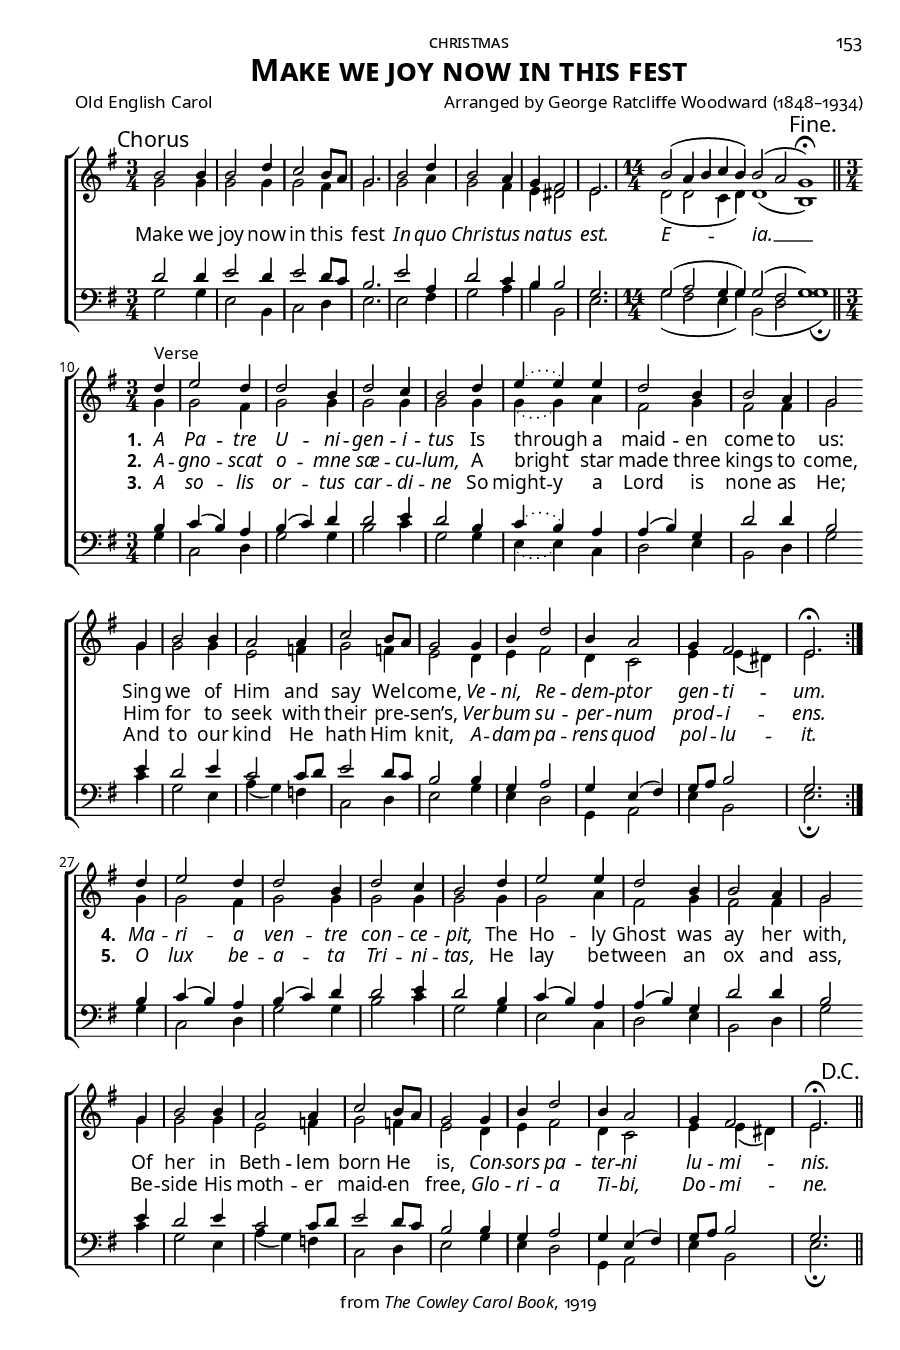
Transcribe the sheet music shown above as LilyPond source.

\version "2.14.2"
\include "util.ly"
\header {
  title = \markup{\override #'(font-name . "Garamond Premier Pro Semibold"){ \abs-fontsize #15 \smallCapsOldStyle"Make we joy now in this fest"}}
  poet = \markup\oldStyleNum"Old English Carol"
  %composer = \markup\oldStyleNum"Old English Carol"
  composer = \markup\oldStyleNum"Arranged by George Ratcliffe Woodward (1848–1934)"
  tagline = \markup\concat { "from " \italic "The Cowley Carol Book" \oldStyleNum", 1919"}
}
\paper {
  %print-all-headers = ##t
  paper-height = 9\in
  paper-width = 6\in
  indent = 0\in
  %system-system-spacing = #'((basic-distance . 10) (padding . 0))
  system-system-spacing =
    #'((basic-distance . 0)
       (minimum-distance . 0)
       (padding . -5)
       (stretchability . 100))
  ragged-last-bottom = ##f
  ragged-bottom = ##f
  two-sided = ##t
  inner-margin = 0.5\in
  outer-margin = 0.25\in
  top-margin = 0.25\in
  bottom-margin = 0.25\in
  first-page-number = #153
  print-first-page-number = ##t
  headerLine = \markup{\override #'(font-name . "Garamond Premier Pro") \smallCapsOldStyle"christmas"}
  oddHeaderMarkup = \markup\fill-line{
     \override #'(font-name . "Garamond Premier Pro")\abs-fontsize #8.5
     \combine 
        \fill-line{"" \on-the-fly #print-page-number-check-first
        \oldStylePageNum""
        }
        \fill-line{\headerLine}
  }
  evenHeaderMarkup = \markup {
     \override #'(font-name . "Garamond Premier Pro")\abs-fontsize #8.5
     \combine
        \on-the-fly #print-page-number-check-first
        \oldStylePageNum""
        \fill-line{\headerLine}
  }
}
#(set-global-staff-size 15) \paper{ #(define fonts (make-pango-font-tree "GoudyOlSt BT" "Garamond Premier Pro" "Garamond Premier Pro" (/ 15 20))) }
%6.14 #(set-global-staff-size 14.7) \paper{ #(define fonts (make-pango-font-tree "Garamond Premier Pro" "Garamond Premier Pro" "Garamond Premier Pro" (/ 14.7 20))) }
global = {
  \key g \major
  \time 3/4
  \autoBeamOff
  \override DynamicLineSpanner #'staff-padding = #0.0
  \override DynamicLineSpanner #'Y-extent = #'(-1 . 1)
}

sopMusic = \relative c' {
  \once \override Score.RehearsalMark #'self-alignment-X = #LEFT
  \mark "Chorus"
  \repeat volta 3 {
    b'2 b4 |
    b2 d4 |
    c2 b8[ a] |
    g2. |
    b2 d4 |
    b2 a4 |
    
    g4 fis2 |
    e2. |
    \time 14/4
    \partial 4*14 b'2( a4 b c b) b2( a g1\fermata) \bar "||"
    \once \override Score.RehearsalMark #'break-visibility = #end-of-line-visible
    \once \override Score.RehearsalMark #'self-alignment-X = #RIGHT
    \mark "Fine." 
    \time 3/4 \break
    
    \partial 4 d'4^"Verse" |
    e2 d4 |
    d2 b4 |
    d2 c4 |
    b2 d4 |
    \slurDotted
    e4( e) e4 |
    
    \slurSolid
    d2 b4 |
    b2 a4 |
    g2 \bar""\break g4 |
    b2 b4 |
    a2 a4 |
    
    c2 b8[ a] |
    g2 g4 |
    b4 d2 |
    b4 a2 |
    g4 fis2 |
    e2.\fermata 
    \break
  }
  
  
  \partial 4 d'4 |
  e2 d4 |
  d2 b4 |
  d2 c4 |
  b2 d4 |
  e2 e4 |
  
  d2 b4 |
  b2 a4 |
  g2 \bar""\break g4 |
  b2 b4 |
  a2 a4 |
  
  c2 b8[ a] |
  g2 g4 |
  b4 d2 |
  b4 a2 |
  g4 fis2 |
  e2.\fermata
  \once \override Score.RehearsalMark #'break-visibility = #end-of-line-visible
  \once \override Score.RehearsalMark #'self-alignment-X = #RIGHT
  \mark "D.C." \bar "||" \break
}
sopWords = \lyricmode {
  
}

altoMusic = \relative c' {
  g'2 g4 |
  g2 g4 |
  g2 fis4 |
  g2. |
  g2 a4 |
  g2 fis4 |
  
  e4 dis2 |
  e2. |
  \time 14/4
  \partial 4*14 d2( d c4 d) d1( b) \bar "||"
  \time 3/4
  
  \partial 4 g'4 |
  g2 fis4 |
  g2 g4 |
  g2 g4 |
  g2 g4 |
  \slurDotted
  g4( g) a4 |
  
  \slurSolid
  fis2 g4 |
  fis2 fis4 |
  g2 g4 |
  g2 g4 |
  e2 f4 |
  
  g2 f4 |
  e2 d4 |
  e4 fis2 |
  d4 c2 |
  e4 e( dis) e2.
  
  
  
  \partial 4 g4 |
  g2 fis4 |
  g2 g4 |
  g2 g4 |
  g2 g4 |
  g2 a4 |
  
  fis2 g4 |
  fis2 fis4 |
  g2 g4 |
  g2 g4 |
  e2 f4 |
  
  g2 f4 |
  e2 d4 |
  e4 fis2 |
  d4 c2 |
  e4 e( dis) e2. \bar "||"
}
altoWords = \lyricmode {
  \dropLyricsV
  Make we joy now in this fest
  \markup\italic In \markup\italic quo \markup\italic Chris -- \markup\italic tus \markup\italic na -- \markup\italic tus \markup\italic est.
  \markup\italic E -- \markup\italic ia. __
  
  \set stanza = #"1. "
  \markup\italic A \markup\italic Pa -- \markup\italic tre \markup\italic U -- \markup\italic ni -- \markup\italic gen -- \markup\italic i -- \markup\italic tus
  Is through a maid -- en come to us:
  Sing we of Him and say Wel -- come,
  \markup\italic Ve -- \markup\italic ni, \markup\italic Re -- \markup\italic dem -- \markup\italic ptor
  \set associatedVoice = "sopranos"
  \markup\italic gen -- \markup\italic ti -- \markup\italic um.
  
  
  \set stanza = #"4. "
  \unset associatedVoice
  \markup\italic Ma -- \markup\italic ri -- \markup\italic a \markup\italic ven -- \markup\italic tre \markup\italic con -- \markup\italic ce -- \markup\italic pit,
  The Ho -- ly Ghost was ay her with,
  Of her in Beth -- lem born He is,
  \markup\italic Con -- \markup\italic sors \markup\italic pa -- \markup\italic ter -- \markup\italic ni
  \set associatedVoice = "sopranos"
  \markup\italic lu -- \markup\italic mi -- \markup\italic nis.
}
altoWordsII = \lyricmode {
  \dropLyricsV
  \repeat unfold 16{\skip1}
  \set stanza = #"2. "
  \markup\italic A -- \markup\italic gno -- \markup\italic scat \markup\italic o -- \markup\italic mne \markup\italic sæ -- \markup\italic cu -- \markup\italic lum,
  A bright star made three kings to come,
  Him for to seek with their pre -- sen’s,
  \markup\italic Ver -- \markup\italic bum \markup\italic su -- \markup\italic per -- \markup\italic num
  \set associatedVoice = "sopranos"
  \markup\italic prod -- \markup\italic i -- \markup\italic ens.
  
  
  \set stanza = #"5. "
  \unset associatedVoice
  \markup\italic O \markup\italic lux \markup\italic be -- \markup\italic a -- \markup\italic ta \markup\italic Tri -- \markup\italic ni -- \markup\italic tas,
  He lay be -- tween an ox and ass,
  Be -- side His moth -- er maid -- en free,
  \markup\italic Glo -- \markup\italic ri -- \markup\italic a \markup\italic Ti -- \markup\italic bi,
  \set associatedVoice = "sopranos"
  \markup\italic Do -- \markup\italic mi -- \markup\italic ne.
}
altoWordsIII = \lyricmode {
  \dropLyricsV
  \repeat unfold 16{\skip1}
  \set stanza = #"3. "
  \markup\italic A \markup\italic so -- \markup\italic lis \markup\italic or -- \markup\italic tus \markup\italic car -- \markup\italic di -- \markup\italic ne
  \set ignoreMelismata = ##t
  So might -- y a Lord is none as He;
  \unset ignoreMelismata
  And to our kind He hath Him knit,
  \markup\italic A -- \markup\italic dam \markup\italic pa -- \markup\italic rens \markup\italic quod
  \set associatedVoice = "sopranos"
  \markup\italic pol -- \markup\italic lu -- \markup\italic it.
}
altoWordsIV = \lyricmode {
  \repeat unfold 16{\skip1}
}
altoWordsV = \lyricmode {
  \repeat unfold 16{\skip1}
}
altoWordsVI = \lyricmode {
  \set stanza = #"6. "
  \set ignoreMelismata = ##t
}
tenorMusic = \relative c' {
  d2 d4 |
  e2 d4 |
  e2 d8[ c] |
  b2. |
  e2 a,4 |
  d2 c4 |
  
  b4 b2 |
  g2. |
  \time 14/4
  \partial 4*14 g2( a g4 g) g2( fis g1) \bar "||"
  \time 3/4
  
  \partial 4 b4 |
  c( b) a |
  b( c) d |
  d2 e4 |
  d2 b4 |
  \slurDotted
  c( b) a |
  
  \slurSolid
  a( b) g |
  d'2 d4 |
  b2 e4 |
  d2 e4 |
  c2 c8[ d] |
  
  e2 d8[ c] |
  b2 b4 |
  g a2 |
  g4 e( fis) |
  g8[ a] b2 |
  g2.
  
  
  
  
  \partial 4 b4 |
  c( b) a |
  b( c) d |
  d2 e4 |
  d2 b4 |
  c( b) a |
  
  a( b) g |
  d'2 d4 |
  b2 e4 |
  d2 e4 |
  c2 c8[ d] |
  
  e2 d8[ c] |
  b2 b4 |
  g a2 |
  g4 e( fis) |
  g8[ a] b2 |
  g2. \bar "||"
}
tenorWords = \lyricmode {

}

bassMusic = \relative c {
  g'2 g4 |
  e2 b4 |
  c2 d4 |
  e2. |
  e2 fis4 |
  g2 a4 |
  
  b4 b,2 |
  e2. |
  \time 14/4
  \partial 4*14 g2( fis e4 g) b,2( d g1\fermata) \bar "||"
  \time 3/4
  
  \partial 4 g4 |
  c,2 d4 |
  g2 g4 |
  b2 c4 |
  g2 g4 |
  \slurDotted
  e4( e) c4 |
  
  \slurSolid
  d2 e4 |
  b2 d4 |
  g2 c4 |
  g2 e4 |
  a( g) f |
  
  c2 d4 |
  e2 g4 |
  e4 d2 |
  g,4 a2 |
  e'4 b2 |
  e2.\fermata
  
  
  
  
  \partial 4 g4 |
  c,2 d4 |
  g2 g4 |
  b2 c4 |
  g2 g4 |
  e2 c4 |
  
  d2 e4 |
  b2 d4 |
  g2 c4 |
  g2 e4 |
  a( g) f |
  
  c2 d4 |
  e2 g4 |
  e4 d2 |
  g,4 a2 |
  e'4 b2 |
  e2.\fermata \bar "||"
}
bassWords = \lyricmode {

}

pianoRH = \relative c' {
  
}
pianoLH = \relative c' {
  
}

\score {
  <<
   \new ChoirStaff <<
    \new Staff = women <<
      \new Voice = "sopranos" { \voiceOne << \global \sopMusic >> }
      \new Voice = "altos" { \voiceTwo << \global \altoMusic >> }
    >>
    \new Lyrics \with { alignAboveContext = #"women" \override VerticalAxisGroup #'nonstaff-relatedstaff-spacing = #'((basic-distance . 1))} \lyricsto "sopranos" \sopWords
    \new Lyrics = "altosVI"  \with { alignBelowContext = #"women" } \lyricsto "altos" \altoWordsVI
    \new Lyrics = "altosV"  \with { alignBelowContext = #"women" } \lyricsto "altos" \altoWordsV
    \new Lyrics = "altosIV"  \with { alignBelowContext = #"women" } \lyricsto "altos" \altoWordsIV
    \new Lyrics = "altosIII"  \with { alignBelowContext = #"women" } \lyricsto "altos" \altoWordsIII
    \new Lyrics = "altosII"  \with { alignBelowContext = #"women" } \lyricsto "altos" \altoWordsII
    \new Lyrics = "altos"  \with { alignBelowContext = #"women" \override VerticalAxisGroup #'nonstaff-relatedstaff-spacing = #'((basic-distance . 1)) } \lyricsto "altos" \altoWords
   \new Staff = men <<
      \clef bass
      \new Voice = "tenors" { \voiceOne << \global \tenorMusic >> }
      \new Voice = "basses" { \voiceTwo << \global \bassMusic >> }
    >>
    \new Lyrics \with { alignAboveContext = #"men" \override VerticalAxisGroup #'nonstaff-relatedstaff-spacing = #'((basic-distance . 1)) } \lyricsto "tenors" \tenorWords
    \new Lyrics \with { alignBelowContext = #"men" \override VerticalAxisGroup #'nonstaff-relatedstaff-spacing = #'((basic-distance . 1)) } \lyricsto "basses" \bassWords
  >>
%    \new PianoStaff << \new Staff { \new Voice { \pianoRH } } \new Staff { \clef "bass" \pianoLH } >>
  >>
  \layout {
%6.14 \context {\Lyrics\override LyricText #'font-size = #0.7 }
    \context {
      \Score
      %\override SpacingSpanner #'base-shortest-duration = #(ly:make-moment 1 8)
      %\override SpacingSpanner #'common-shortest-duration = #(ly:make-moment 1 4)
    }
    \context {
      % Remove all empty staves
      % \Staff \RemoveEmptyStaves \override VerticalAxisGroup #'remove-first = ##t
    }
  }
}
